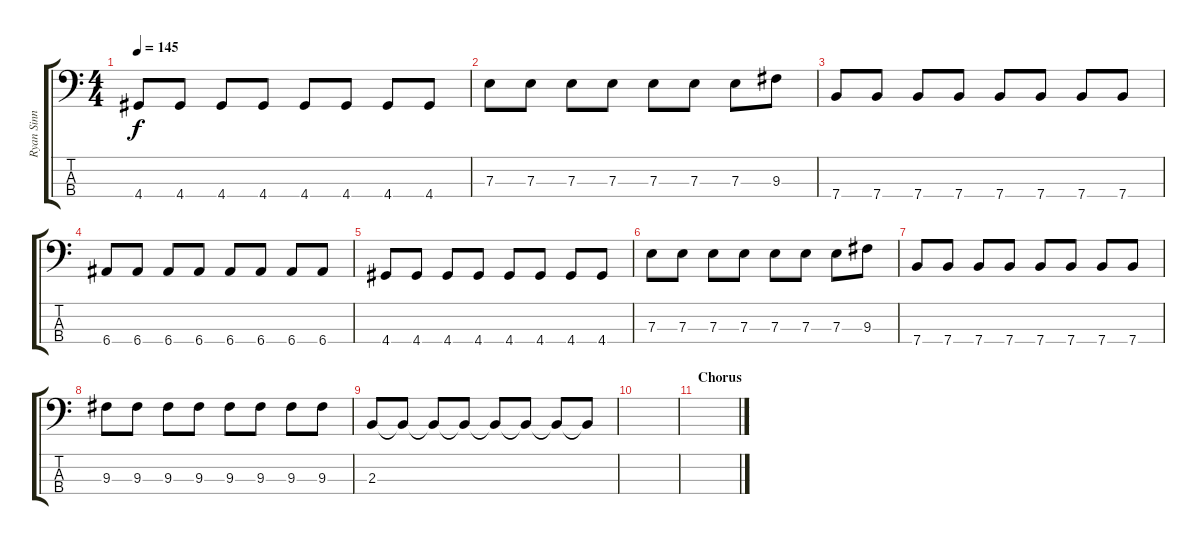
\track ("Ryan Sinn (Bass)" "Ryan Sinn ") {instrument electricbassfinger}
\staff {score tabs}
\tuning (G2 D2 A1 E1) {hide}
\ts (4 4)
\tempo 145
\clef f4
\ks c
4.4.8{dy f} 4.4.8 4.4.8 4.4.8 4.4.8 4.4.8 4.4.8 4.4.8 |
7.3.8 7.3.8 7.3.8 7.3.8 7.3.8 7.3.8 7.3.8 9.3.8 |
7.4.8 7.4.8 7.4.8 7.4.8 7.4.8 7.4.8 7.4.8 7.4.8 |
6.4.8 6.4.8 6.4.8 6.4.8 6.4.8 6.4.8 6.4.8 6.4.8 |
4.4.8 4.4.8 4.4.8 4.4.8 4.4.8 4.4.8 4.4.8 4.4.8 |
7.3.8 7.3.8 7.3.8 7.3.8 7.3.8 7.3.8 7.3.8 9.3.8 |
7.4.8 7.4.8 7.4.8 7.4.8 7.4.8 7.4.8 7.4.8 7.4.8 |
9.3.8 9.3.8 9.3.8 9.3.8 9.3.8 9.3.8 9.3.8 9.3.8 |
2.3.8 2.3{t}.8 2.3{t}.8 2.3{t}.8 2.3{t}.8 2.3{t}.8 2.3{t}.8 2.3{t}.8 |
|
\section ("" "Chorus")
